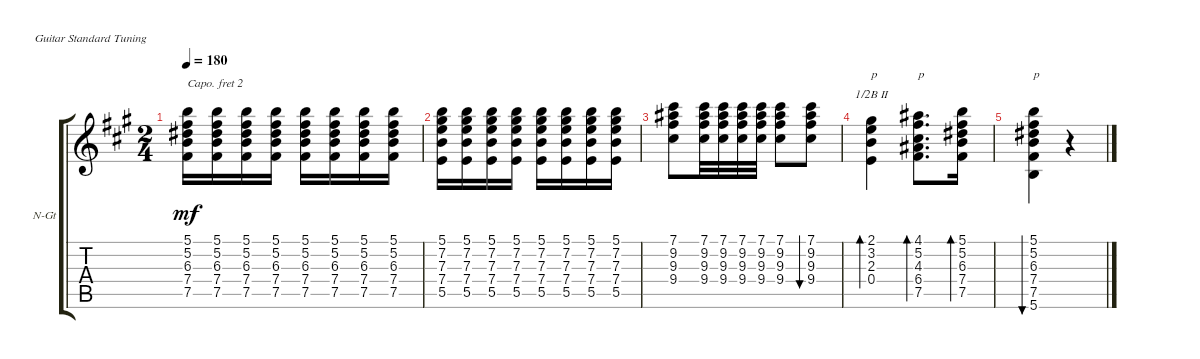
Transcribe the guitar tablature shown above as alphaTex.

\defaultSystemsLayout 4
\bracketExtendMode groupsimilarinstruments
\firstSystemTrackNameOrientation horizontal
\otherSystemsTrackNameOrientation horizontal
\track ("Nylon Guitar" "N-Gt") {instrument acousticguitarnylon}
\staff {score tabs}
\capo 2
\tuning (E4 B3 G3 D3 A2 E2)
\ts (2 4)
\tempo 180
\clef g2
\ks a
(5.1 5.2 6.3 7.4 7.5).16{dy mf} (5.1 5.2 6.3 7.4 7.5).16 (5.1 5.2 6.3 7.4 7.5).16 (5.1 5.2 6.3 7.4 7.5).16 (5.1 5.2 6.3 7.4 7.5).16 (5.1 5.2 6.3 7.4 7.5).16 (5.1 5.2 6.3 7.4 7.5).16 (5.1 5.2 6.3 7.4 7.5).16 |
(5.1 7.2 7.3 7.4 5.5).16 (5.1 7.2 7.3 7.4 5.5).16 (5.1 7.2 7.3 7.4 5.5).16 (5.1 7.2 7.3 7.4 5.5).16 (5.1 7.2 7.3 7.4 5.5).16 (5.1 7.2 7.3 7.4 5.5).16 (5.1 7.2 7.3 7.4 5.5).16 (5.1 7.2 7.3 7.4 5.5).16 |
(7.1 9.2 9.3 9.4).8 (9.4 9.3 9.2 7.1).32 (9.4 9.3 9.2 7.1).32 (9.4 9.3 9.2 7.1).32 (9.4 9.3 9.2 7.1).32 (9.4 9.3 9.2 7.1).8 (9.4 9.3 9.2 7.1).8{bu 30} |
(2.1 3.2 2.3 0.4).4{bd 30 txt "p" barre (2 half)} (4.1 5.2 4.3 6.4 7.5).8{d bd 30 txt "p"} (5.1 5.2 6.3 7.4 7.5).16{bd 30} |
(5.1 5.2 6.3 7.4 7.5 5.6).4{bu 30 txt "p"} r.4
